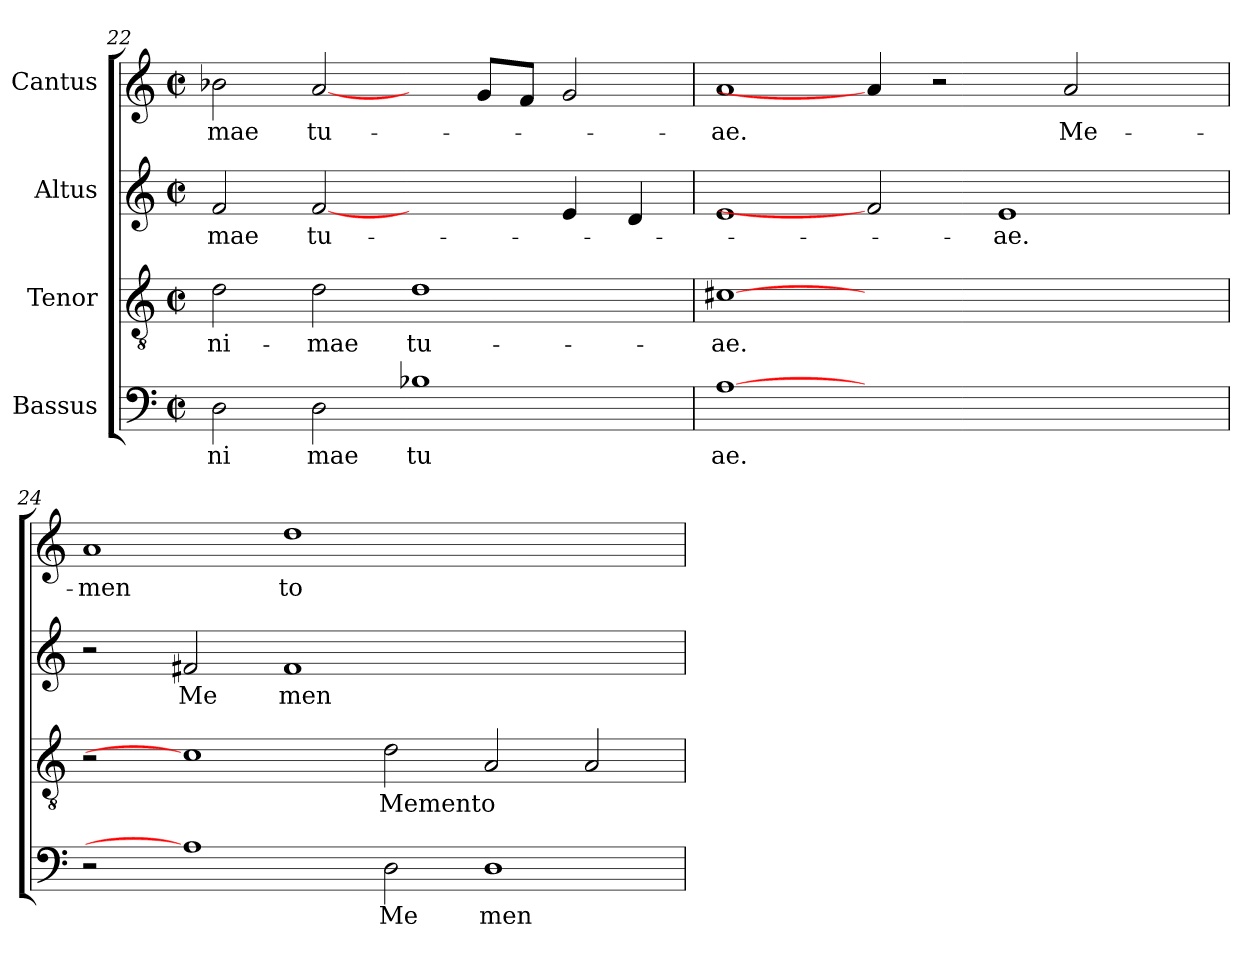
**kern	**text	**kern	**text	**kern	**text	**kern	**text
*part4	*part4	*part3	*part3	*part2	*part2	*part1	*part1
*staff4	*staff4	*staff3	*staff3	*staff2	*staff2	*staff1	*staff1
*I"Bassus	*	*I"Tenor	*	*I"Altus	*	*I"Cantus	*
*clefF4	*	*clefGv2	*	*clefG2	*	*clefG2	*
*M2/2	*	*M2/2	*	*M2/2	*	*M2/2	*
*met(c|)	*	*met(c|)	*	*met(c|)	*	*met(c|)	*
=22	=22	=22	=22	=22	=22	=22	=22
!	!LO:LY:b:cj	!	!LO:LY:b:cj	!	!LO:LY:b:cj	!	!LO:LY:b:cj
2D\	ni	2d\	-ni-	2f/	-mae	2b-X\	-mae
!	!LO:LY:b:cj	!	!LO:LY:b:cj	!	!LO:LY:b:cj	!	!LO:LY:b:cj
2D\	mae	2d\	-mae	[2f	tu-	[2a/	tu-
!	!LO:LY:b:cj	!	!LO:LY:b:cj	!	!	!	!
1B-X	tu	1d	tu-	2ryy	.	4ryy	.
.	.	.	.	.	.	8g/L	.
.	.	.	.	.	.	8f/J	.
.	.	.	.	4e/	.	2g/	.
.	.	.	.	4d/	.	.	.
=23	=23	=23	=23	=23	=23	=23	=23
!	!LO:LY:b:cj	!	!LO:LY:b:cj	!	!	!	!LO:LY:b:cj
[1A	ae.	[1c#X	-ae.	1e	.	1a	-ae.
1.ryy	.	1.ryy	.	2f]	.	4a/]	.
.	.	.	.	.	.	2r	.
!	!	!	!	!	!LO:LY:b:cj	!	!
.	.	.	.	1e	-ae.	.	.
!	!	!	!	!	!	!	!LO:LY:b:cj
.	.	.	.	.	.	2a/	Me-
.	.	.	.	.	.	4ryy	.
!!LO:LB:g=z
=24	=24	=24	=24	=24	=24	=24	=24
!	!	!	!	!	!	!	!LO:LY:b:cj
2r	.	2r	.	2r	.	1a	-men
!	!	!	!	!	!LO:LY:b:cj	!	!
1A]	.	1c#]	.	2f#X/	Me	.	.
!	!	!	!	!	!LO:LY:b:cj	!	!LO:LY:b:cj
.	.	.	.	1f#	men	1dd	to
!	!LO:LY:b:cj	!	!LO:LY:b	!	!	!	!
2D\	Me	2d\	Memento	.	.	.	.
!	!LO:LY:b:cj	!	!	!	!	!	!
1D	men	2A/	.	1ryy	.	1ryy	.
.	.	2A/	.	.	.	.	.
=	=	=	=	=	=	=	=
*-	*-	*-	*-	*-	*-	*-	*-
